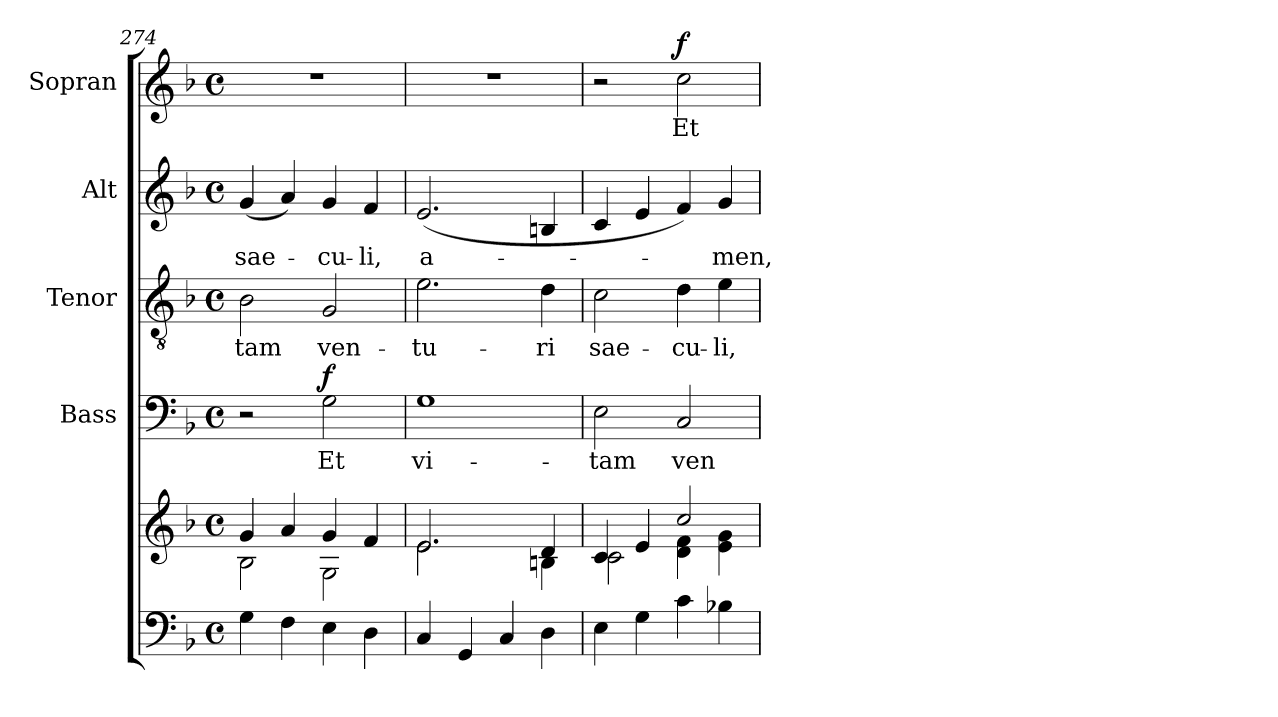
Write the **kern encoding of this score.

**kern	**kern	**kern	**text	**dynam	**kern	**text	**kern	**text	**kern	**text	**dynam
*part5	*part5	*part4	*part4	*part4	*part3	*part3	*part2	*part2	*part1	*part1	*part1
*staff6	*staff5	*staff4	*staff4	*staff4	*staff3	*staff3	*staff2	*staff2	*staff1	*staff1	*staff1
*	*	*I"Bass	*	*	*I"Tenor	*	*I"Alt	*	*I"Sopran	*	*
*	*	*I'B.	*	*	*I'T.	*	*I'A.	*	*I'S.	*	*
*clefF4	*clefG2	*clefF4	*	*	*clefGv2	*	*clefG2	*	*clefG2	*	*
*k[b-]	*k[b-]	*k[b-]	*	*	*k[b-]	*	*k[b-]	*	*k[b-]	*	*
*F:	*F:	*F:	*	*	*F:	*	*F:	*	*F:	*	*
*M4/4	*M4/4	*M4/4	*	*	*M4/4	*	*M4/4	*	*M4/4	*	*
*met(c)	*met(c)	*met(c)	*	*	*met(c)	*	*met(c)	*	*met(c)	*	*
=274	=274	=274	=274	=274	=274	=274	=274	=274	=274	=274	=274
*	*^	*	*	*	*	*	*	*	*	*	*
!	!	!	!	!	!	!	!LO:LY:b	!	!LO:LY:b	!	!	!
4G\	4g/	2B-\	2r	.	.	2B-\	-tam	(<4g/	sae-	1r	.	.
4F\	4a/	.	.	.	.	.	.	4a/)	.	.	.	.
!	!	!	!	!LO:LY:b	!LO:DY:a	!	!LO:LY:b	!	!LO:LY:b	!	!	!
4E\	4g/	2G\	2G\	Et	f	2G/	ven-	4g/	-cu-	.	.	.
!	!	!	!	!	!	!	!	!	!LO:LY:b	!	!	!
4D\	4f/	.	.	.	.	.	.	4f/	-li,	.	.	.
=275	=275	=275	=275	=275	=275	=275	=275	=275	=275	=275	=275	=275
!	!	!	!	!LO:LY:b	!	!	!LO:LY:b	!	!LO:LY:b	!	!	!
4C/	2.e/	2.e\	1G	vi-	.	2.e\	-tu-	(<2.e/	a-	1r	.	.
4GG/	.	.	.	.	.	.	.	.	.	.	.	.
4C/	.	.	.	.	.	.	.	.	.	.	.	.
!	!	!	!	!	!	!	!LO:LY:b	!	!	!	!	!
4D\	4d/	4Bn\	.	.	.	4d\	-ri	4Bn/	.	.	.	.
=276	=276	=276	=276	=276	=276	=276	=276	=276	=276	=276	=276	=276
!	!	!	!	!LO:LY:b	!	!	!LO:LY:b	!	!	!	!	!
4E\	4c/	2c\	2E\	-tam	.	2c\	sae-	4c/	.	2r	.	.
4G\	4e/	.	.	.	.	.	.	4e/	.	.	.	.
!	!	!	!	!LO:LY:b	!	!	!LO:LY:b	!	!	!	!LO:LY:b	!LO:DY:a
4c\	2cc/	4d\ 4f\	2C/	ven-	.	4d\	-cu-	4f/)	.	2cc\	Et	f
!	!	!	!	!	!	!	!LO:LY:b	!	!LO:LY:b	!	!	!
4B-X\	.	4e\ 4g\	.	.	.	4e\	-li,	4g/	-men,	.	.	.
*	*v	*v	*	*	*	*	*	*	*	*	*	*
=	=	=	=	=	=	=	=	=	=	=	=
*-	*-	*-	*-	*-	*-	*-	*-	*-	*-	*-	*-
